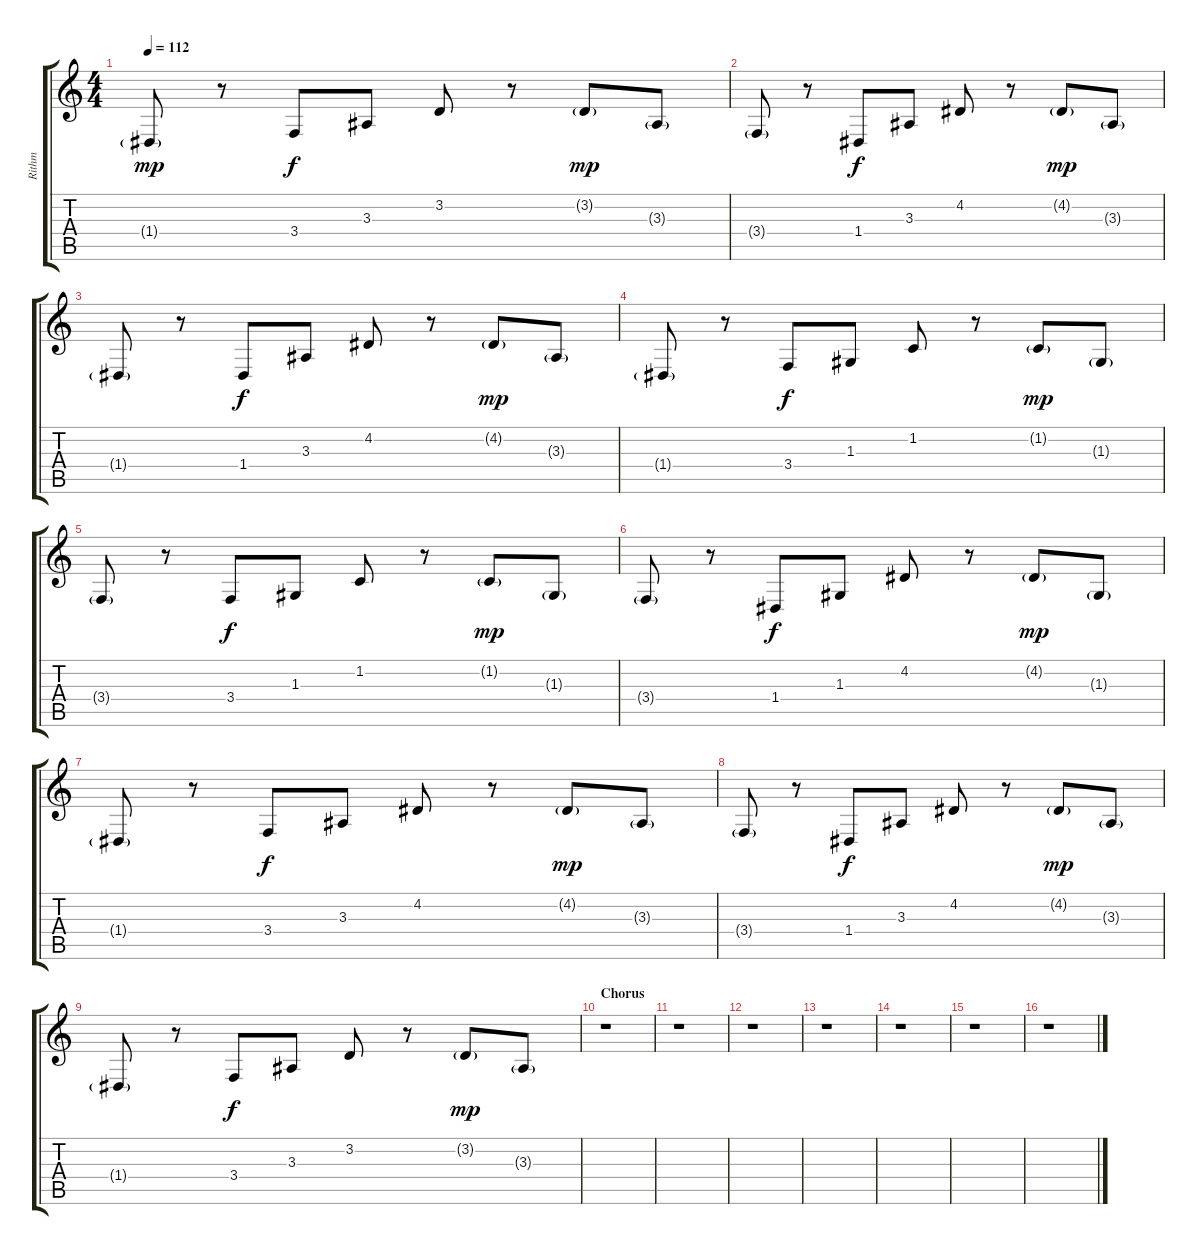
\track ("Rithm" "Rithm") {instrument fx7echoes}
\staff {score tabs}
\tuning (E4 B3 G3 D3 A2 E2) {hide}
\ts (4 4)
\tempo 112
\clef g2
\ks c
1.4{g}.8{dy mp} r.8 3.4.8{dy f} 3.3.8 3.2.8 r.8 3.2{g}.8{dy mp} 3.3{g}.8 |
3.4{g}.8 r.8 1.4.8{dy f} 3.3.8 4.2.8 r.8 4.2{g}.8{dy mp} 3.3{g}.8 |
1.4{g}.8 r.8 1.4.8{dy f} 3.3.8 4.2.8 r.8 4.2{g}.8{dy mp} 3.3{g}.8 |
1.4{g}.8 r.8 3.4.8{dy f} 1.3.8 1.2.8 r.8 1.2{g}.8{dy mp} 1.3{g}.8 |
3.4{g}.8 r.8 3.4.8{dy f} 1.3.8 1.2.8 r.8 1.2{g}.8{dy mp} 1.3{g}.8 |
3.4{g}.8 r.8 1.4.8{dy f} 1.3.8 4.2.8 r.8 4.2{g}.8{dy mp} 1.3{g}.8 |
1.4{g}.8 r.8 3.4.8{dy f} 3.3.8 4.2.8 r.8 4.2{g}.8{dy mp} 3.3{g}.8 |
3.4{g}.8 r.8 1.4.8{dy f} 3.3.8 4.2.8 r.8 4.2{g}.8{dy mp} 3.3{g}.8 |
1.4{g}.8 r.8 3.4.8{dy f} 3.3.8 3.2.8 r.8 3.2{g}.8{dy mp} 3.3{g}.8 |
\section ("" "Chorus")
r.1 |
r.1 |
r.1 |
r.1 |
r.1 |
r.1 |
r.1
